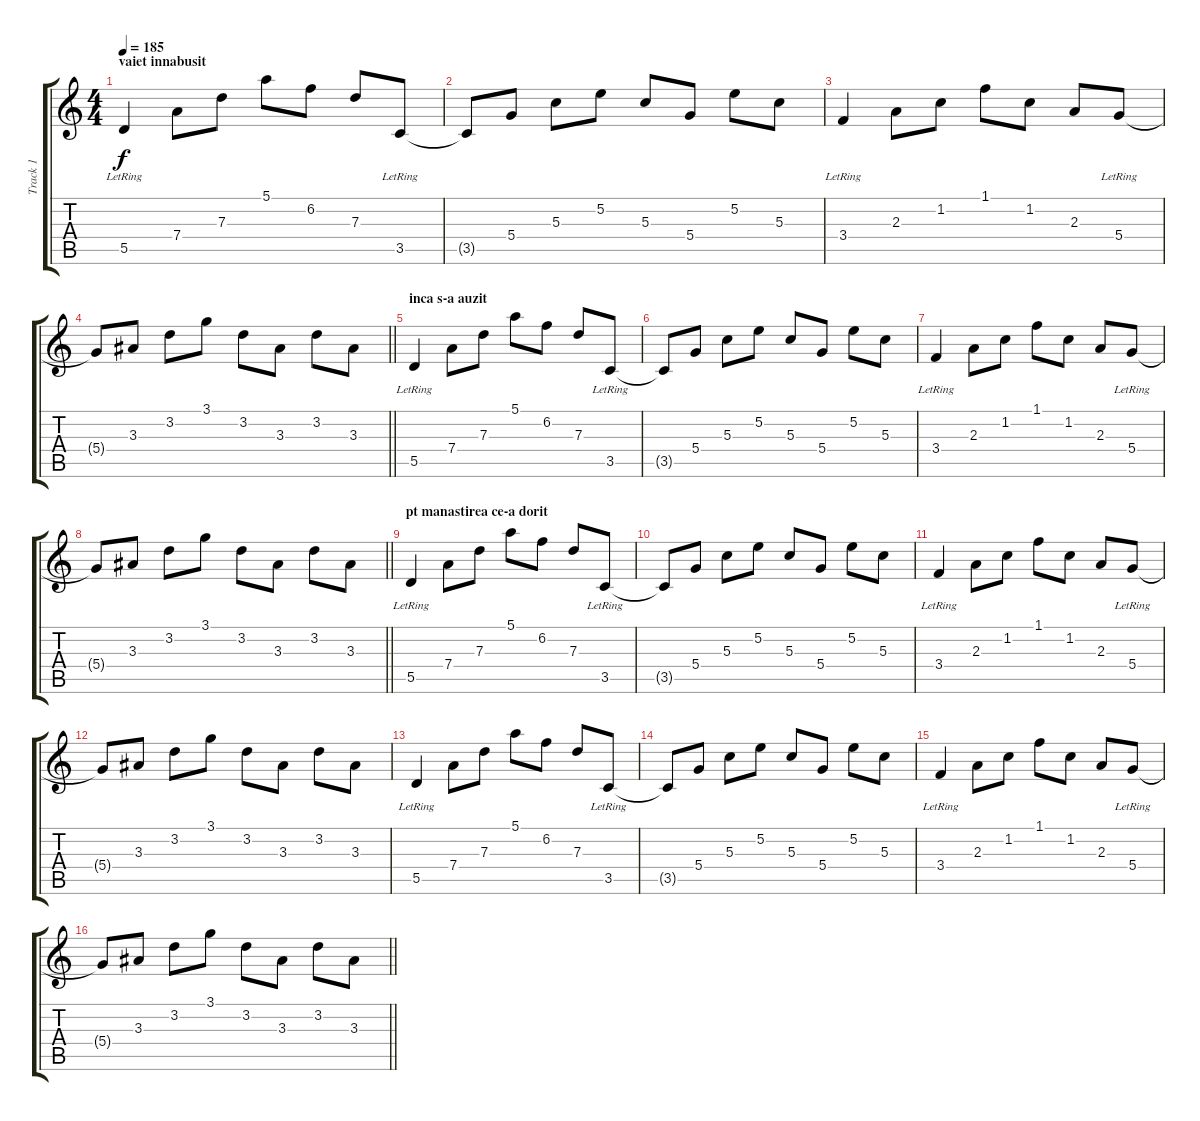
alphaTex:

\track ("Track 1" "Track 1") {instrument electricguitarclean}
\staff {score tabs}
\tuning (E4 B3 G3 D3 A2 E2) {hide}
\ts (4 4)
\section ("" "vaiet innabusit")
\tempo 185
\clef g2
\ks c
5.5{lr}.4{dy f} 7.4.8 7.3.8 5.1.8 6.2.8 7.3.8 3.5{lr}.8 |
3.5{t}.8 5.4.8 5.3.8 5.2.8 5.3.8 5.4.8 5.2.8 5.3.8 |
3.4{lr}.4 2.3.8 1.2.8 1.1.8 1.2.8 2.3.8 5.4{lr}.8 |
\barLineRight lightlight
5.4{t}.8 3.3.8 3.2.8 3.1.8 3.2.8 3.3.8 3.2.8 3.3.8 |
\section ("" "inca s-a auzit")
5.5{lr}.4 7.4.8 7.3.8 5.1.8 6.2.8 7.3.8 3.5{lr}.8 |
3.5{t}.8 5.4.8 5.3.8 5.2.8 5.3.8 5.4.8 5.2.8 5.3.8 |
3.4{lr}.4 2.3.8 1.2.8 1.1.8 1.2.8 2.3.8 5.4{lr}.8 |
\barLineRight lightlight
5.4{t}.8 3.3.8 3.2.8 3.1.8 3.2.8 3.3.8 3.2.8 3.3.8 |
\section ("" "pt manastirea ce-a dorit")
5.5{lr}.4 7.4.8 7.3.8 5.1.8 6.2.8 7.3.8 3.5{lr}.8 |
3.5{t}.8 5.4.8 5.3.8 5.2.8 5.3.8 5.4.8 5.2.8 5.3.8 |
3.4{lr}.4 2.3.8 1.2.8 1.1.8 1.2.8 2.3.8 5.4{lr}.8 |
5.4{t}.8 3.3.8 3.2.8 3.1.8 3.2.8 3.3.8 3.2.8 3.3.8 |
5.5{lr}.4 7.4.8 7.3.8 5.1.8 6.2.8 7.3.8 3.5{lr}.8 |
3.5{t}.8 5.4.8 5.3.8 5.2.8 5.3.8 5.4.8 5.2.8 5.3.8 |
3.4{lr}.4 2.3.8 1.2.8 1.1.8 1.2.8 2.3.8 5.4{lr}.8 |
\barLineRight lightlight
5.4{t}.8 3.3.8 3.2.8 3.1.8 3.2.8 3.3.8 3.2.8 3.3.8
